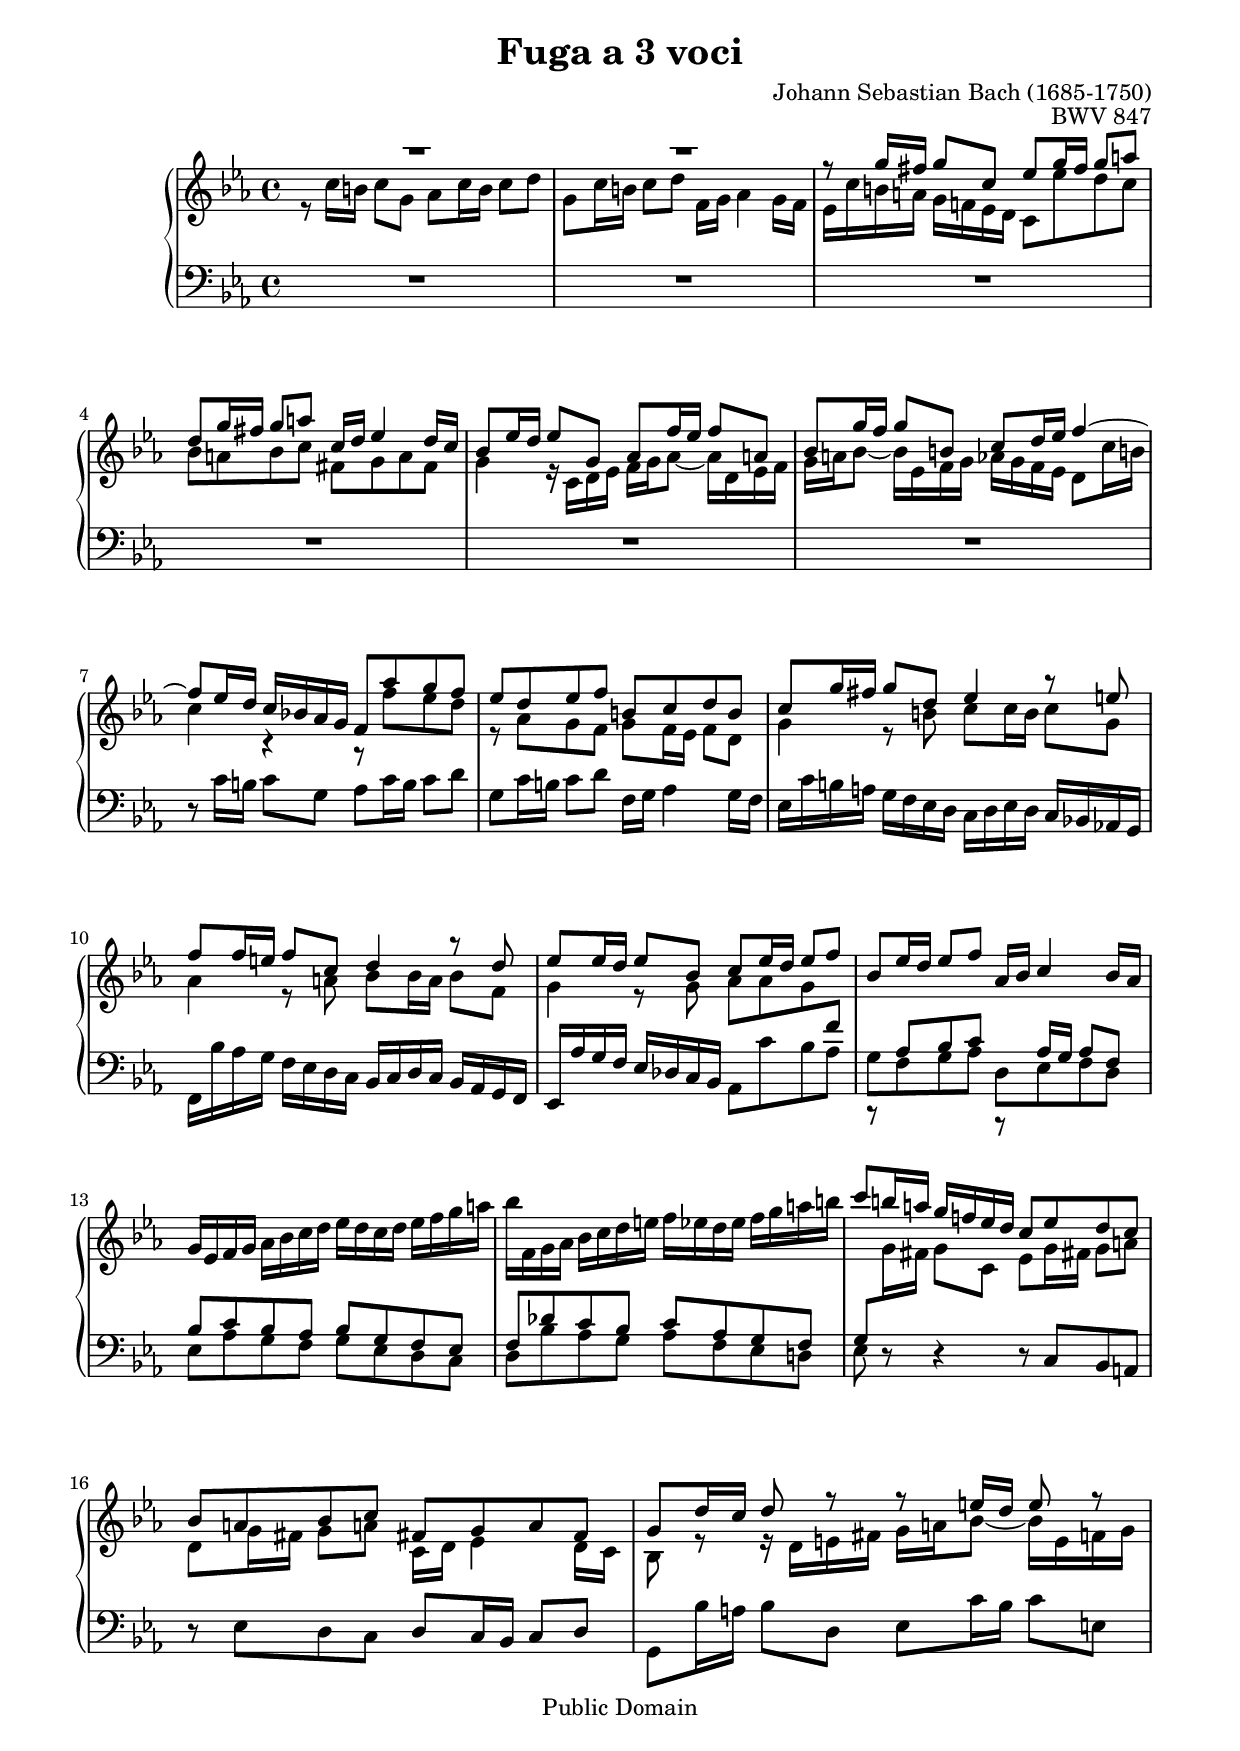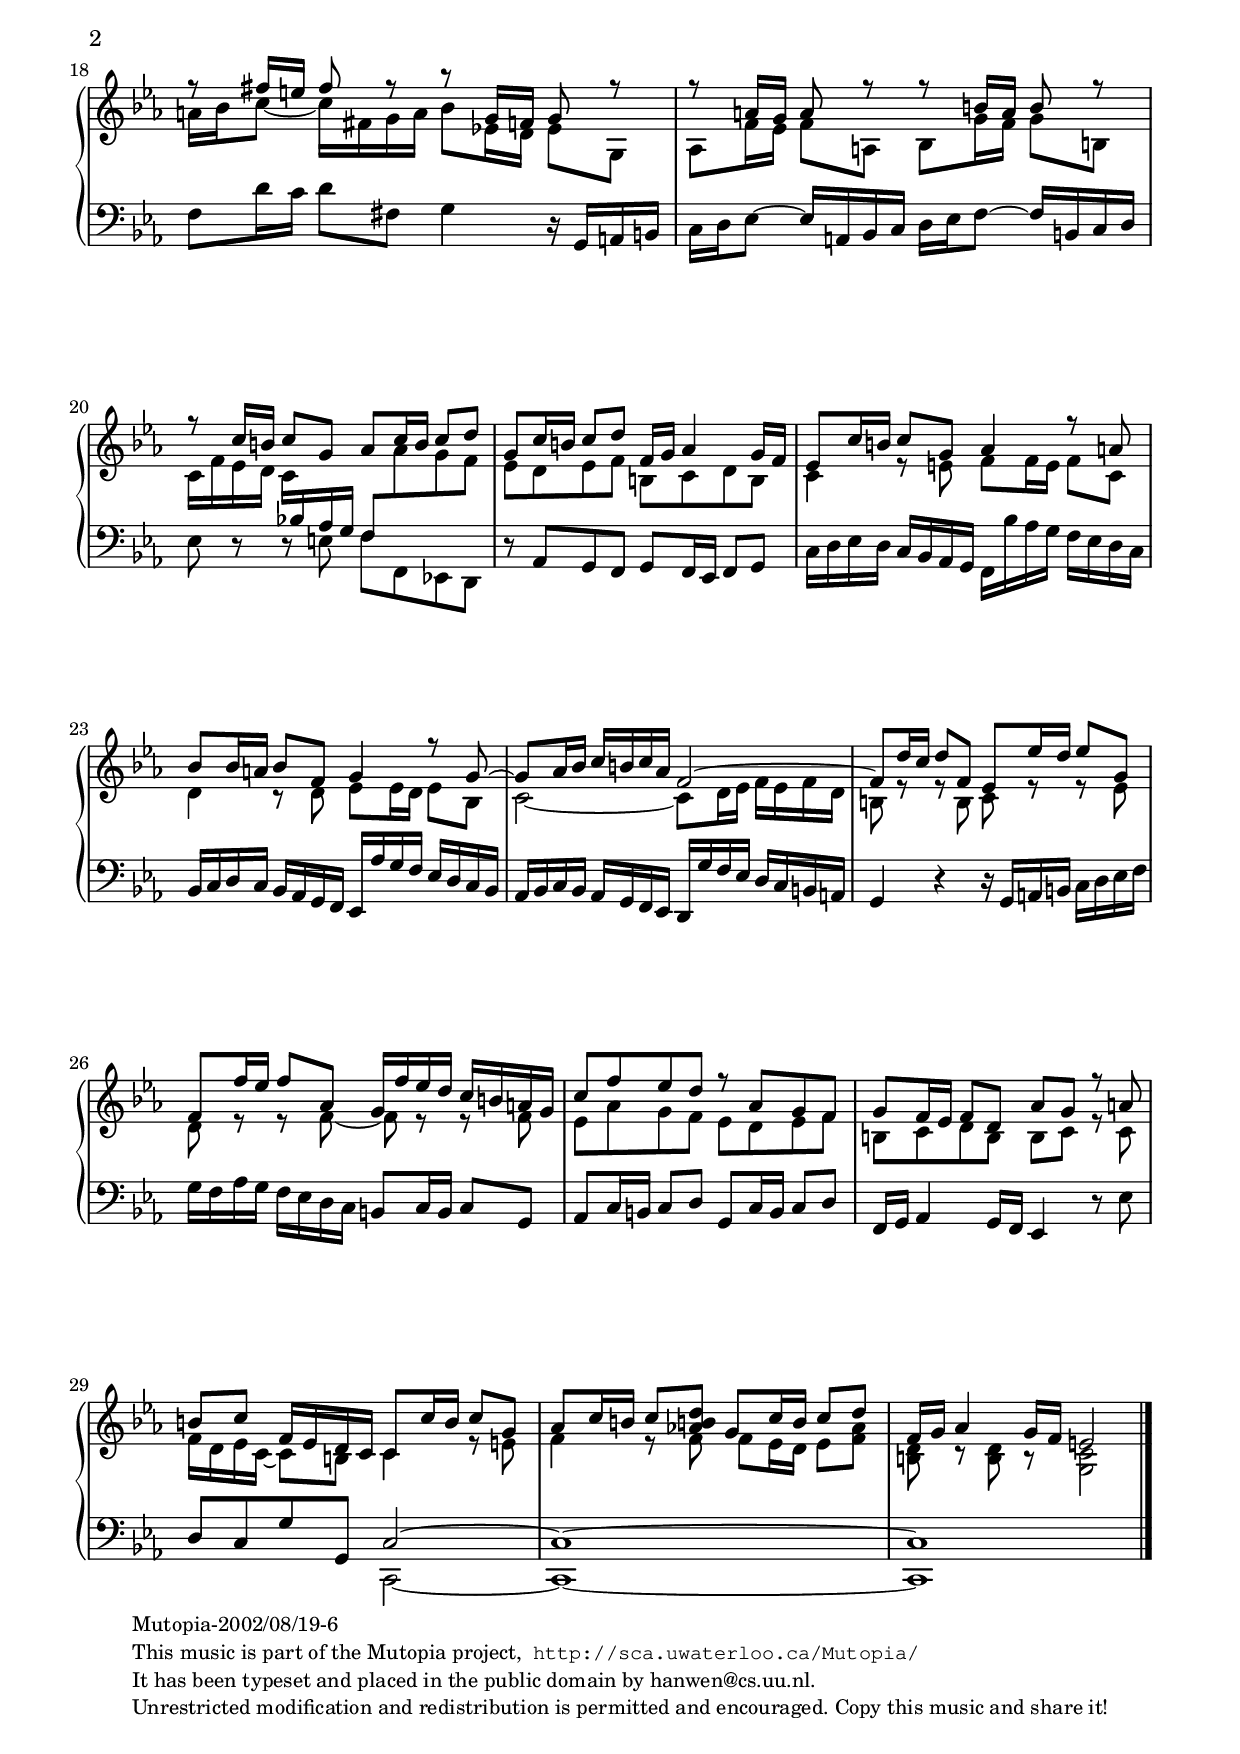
\header {
    title = "Fuga a 3 voci"
    opus = "BWV 847-Fuga"
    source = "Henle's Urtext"
    composer = "Johann Sebastian Bach (1685-1750)"
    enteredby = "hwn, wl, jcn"

				% mutopia headers.
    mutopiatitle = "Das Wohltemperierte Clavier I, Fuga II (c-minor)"
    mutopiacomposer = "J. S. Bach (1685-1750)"
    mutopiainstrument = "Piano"
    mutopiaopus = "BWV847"
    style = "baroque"
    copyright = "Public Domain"
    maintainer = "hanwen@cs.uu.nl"
    %% TODO: handle \footer, \head[er] properly
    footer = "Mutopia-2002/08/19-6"

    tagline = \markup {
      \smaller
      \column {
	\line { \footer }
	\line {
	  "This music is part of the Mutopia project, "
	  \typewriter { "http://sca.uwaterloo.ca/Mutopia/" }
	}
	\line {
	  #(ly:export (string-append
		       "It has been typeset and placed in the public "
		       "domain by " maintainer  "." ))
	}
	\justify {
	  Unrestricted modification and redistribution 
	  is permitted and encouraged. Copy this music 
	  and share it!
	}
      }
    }
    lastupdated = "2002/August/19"
  }



\version "2.11.61"




dux = \context Voice = "two"  \relative c''{
    \voiceTwo
    \clef violin

    r8 c16 b c8 g as c16 b c8 d |
    g, c16 b c8 d f,16 g as4 g16 f |
    es c' b a g f! es d c8 es' d c | 
    bes a bes c fis, g a fis |
    %%5
    g4 r16 c, d es f g as8~ as16 d, es f |
    g a bes8 ~ bes16 es, f g as g f es d8 c'16 b! |  
				% forced accident!
    c4 r4 r8 f es d |
    r8 as g f g f16 es f8 d | 
    g4 r8 b c c16 b c8 g |
    %%10 
    as4 r8 a bes bes16 a bes8 f |
    g4 r8 g as as g
    \change Staff = bass \stemUp 
    f |
    r8 
    as, bes c r8 as16 g as8 f8 |
    bes8 c bes as bes g f es |
    f des' c bes c as g f |
    %%15
    g8
    \change Staff = treble
    \stemDown

    g'16 fis g8 c, 
    es
    g16 fis! g8 a |
    d, g16 fis g8 a! c,16 d es4 d16 c |  % forced accident!
    bes8 r8 r16 d e fis g a bes8 ~ bes16 e, f g |
    a bes c8 ~ c16 fis,16 g a bes8 es,!16 d es8 g, |
    as f'16 es f8 a,8 bes g'16 f g8 b, |
    %%20
    c16 f es d
    c
    \change Staff = bass
    \stemUp
    bes! as g 
    f8 \change Staff = treble
    \stemDown
    as' g f |
    es d es f b, c d b |
    c4 r8 e8 f f16 e f8 c |
    d4 r8 d8 es8 es16 d es8 bes |
    c2 ~ c8 d16 es f es f d |
    %%25
    b8 r8 r b c r r es |
    d r r f ~ f r r f |
    es as g f es d es f |
    b, c d b b c r c |
    f16 d es c ~ c8 b c4 r8 e |
    %%30
    f4 r8 f f es16 d es8 <f as> |
    <b, d> r <b d> r <g c>2 |
}


comes = \context Voice = "one"  \relative c'' {
    \voiceOne
    \override MultiMeasureRest  #'staff-position = #6 
    R1 |
    R1 |
    r8 g'16 fis g8 c, es g16 fis g8 a |
    d,8 g16 fis g8 a c,16 d es4 d16 c |
    %%5
    bes8 es16 d es8 g,8 as f'16 es f8 a, 
    bes8 g'16 f g8 b, c8 d16 es f4 ~ |
    f8 es16 d c16 bes ! as g f8 as' g f 
    es d es f b, c d b |
    c g'16 fis g8 d es4 r8 e8 |
    %%10 
    f f16 e f8 c8 d4 r8 d |
    es8 es16 d es8 bes c es16 d es8 f |
    bes, es16 d es8 f as,16 bes c4 bes16 as |
    \stemNeutral g16 es f g as bes c d es d c d es f g a |
    bes f, g as bes c d e f es d es f g a b |
    %%15
    \stemUp c8 b16 a g f! es d c8 es d c |
    bes a bes c fis,! g a fis |    % forced accident
    g8 d'16 c d8 r8 r8 e16 d e8 r8 |
    r fis16 e fis8 r r g,16 f g8 r8 |
    r8 a16 g a8 r r b16 a b8 r |
    %%20
    r8 c16 b c8 g as c16 b c8 d |
    g, c16 b c8 d f,16 g as4 g16 f |
    es8 c'16 b c8 g as4 r8 a |
    bes8 bes16 a bes8 f8 g4 r8 g ~ |
    g as16 bes c b c as f2 ~ |
    %%25
    f8 d'16 c d8 f, es es'16 d es8 g, |
    f f'16 es f8 as, g16 f' es d c b a g |
    c8 f es d r as g f |
    g f16 es f8 d as' g r a |
    b c f,16 es d c c8 c'16 b c8 g |
    %%30
    as c16 b c8 <d b ! as !> g,8 c16 b c8 d |
    f,16 g as4 g16 f e2 |
}

bassdux = \context Voice = "three"  \relative c' {
    \clef bass
    R1 |
    R |
    R |
    R |
    %%5
    R |
    R1 |
    r8 c16 b c8 g as c16 b c8 d |
    g, c16 b c8 d f,16 g as4 g16 f | 
    es c' b a g f es d c d es d c bes! as! g |
				% -> \classic_accidentals
    %%10
    f bes' as g f es d c bes c d c bes as g f |
    es as' g f es des c bes as8 c' bes as |
    g8 f g as d, es f d |
    es as g f g es d c |
    d bes' as g as f es d! |
    %%15
    es8 r8 r4 r8 c bes a |
    r es' d c d c16 bes c8 d |
    g,8 bes'16 a bes8 d, es c'16 bes c8 e, |
    f d'16 c d8 fis, g4 r16 g, a b |
    c16 d es8~ es16 a, bes c d es f8~ f16 b, c d |
    %%20 
    es8 r r e \stemNeutral \stemDown f f, es! d \stemNeutral |
    r as' g f g f16 es f8 g |
    c16 d es d c bes as g f bes' as g f es d c |
    bes c d c bes as g f es as' g f es d c bes |
    as bes c bes as g f es d g' f es d c b a |
    %%25
    g4 r4 r16 g a b c d es f |
    g f as g f es d c b8 c16 b c8 g |
    as c16 b c8 d g, c16 b c8 d |
    f,16 g as4 g16 f es4 r8 es' |
    d c g' g, 
    %%30
    << {  c2 ~ | c1 ~ | c1 } \\
       {   c,2 ~ | c1 ~ | c1 }
   >> 
}


\book {
    \score {

	\context Score \with
	{
	    \override SpacingSpanner #'spacing-increment = #1.0
	    \override SpacingSpanner #'shortest-duration-space = #1.9	
	} \context PianoStaff << 
	    \override Score.TimeSignature  #'style = #'C
	    \context Staff = "treble" <<
		\key c \minor
		\dux
		{ \comes \bar "|." }
		\time 4/4
	    >>
	    \context Staff = "bass" <<
		\key c \minor
		\bassdux
	    >>
	>>

	\header{
	    opus = "BWV 847"
	}
	\layout {}
	\midi {
	  \context {
	    \Score
	    tempoWholesPerMinute = #(ly:make-moment 84 4)
	  }
	}
    }
    \paper {
	line-width = 18.0 \cm
	ragged-last-bottom = ##f
    }
}
